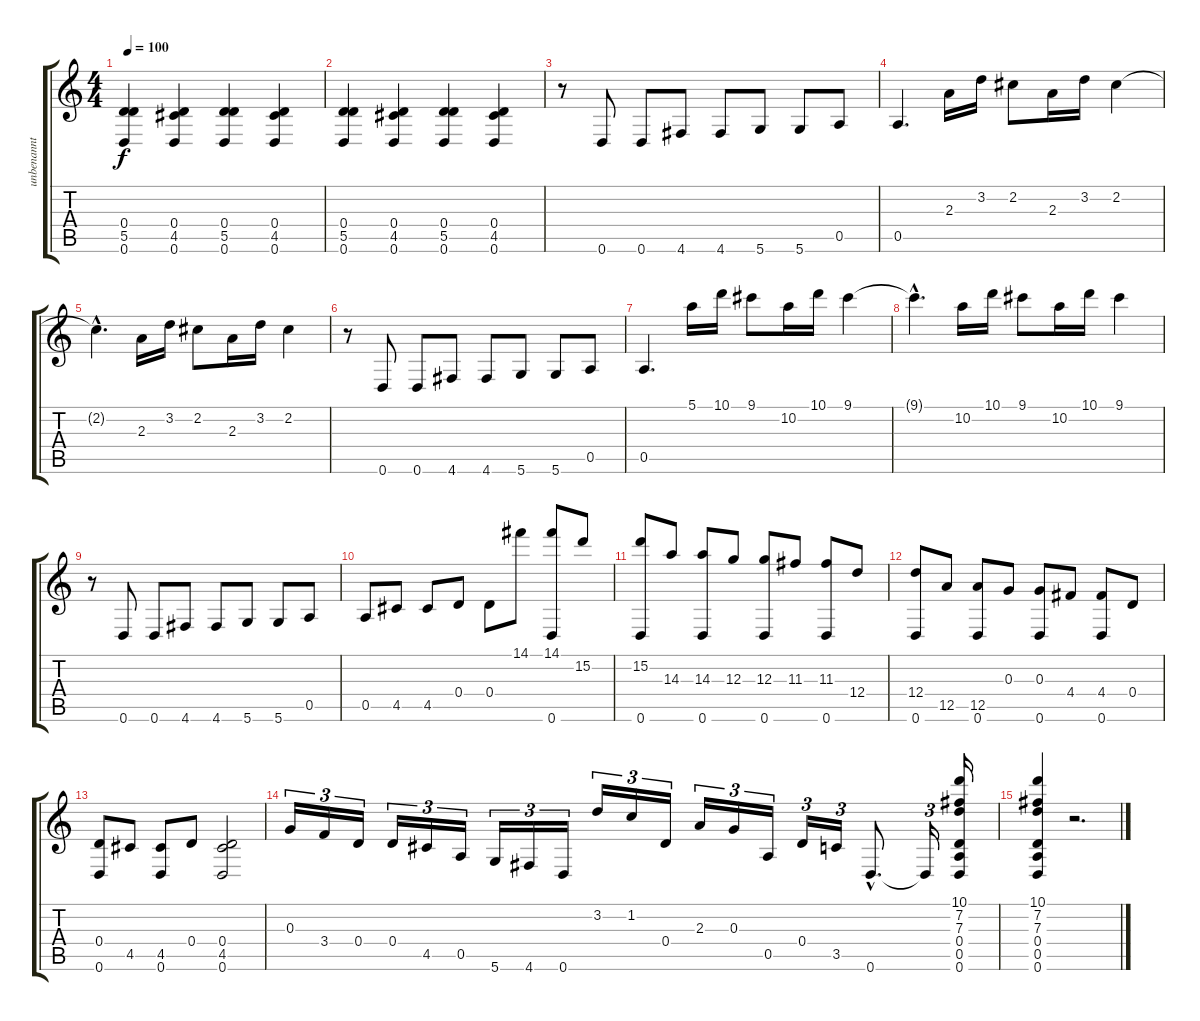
\track ("unbenannt" "unbenannt") {instrument acousticguitarnylon}
\staff {score tabs}
\tuning (E4 B3 G3 D3 A2 D2) {hide}
\ts (4 4)
\tempo 100
\clef g2
\ks c
(0.4 5.5 0.6).4{dy f} (0.4 4.5 0.6).4 (0.4 5.5 0.6).4 (0.4 4.5 0.6).4 |
(0.4 5.5 0.6).4 (0.4 4.5 0.6).4 (0.4 5.5 0.6).4 (0.4 4.5 0.6).4 |
r.8 0.6.8 0.6.8 4.6.8 4.6.8 5.6.8 5.6.8 0.5.8 |
0.5.4{d} 2.3.16 3.2.16 2.2.8 2.3.16 3.2.16 2.2.4 |
2.2{hac t}.4{d} 2.3.16 3.2.16 2.2.8 2.3.16 3.2.16 2.2.4 |
r.8 0.6.8 0.6.8 4.6.8 4.6.8 5.6.8 5.6.8 0.5.8 |
0.5.4{d} 5.1.16 10.1.16 9.1.8 10.2.16 10.1.16 9.1.4 |
9.1{hac t}.4{d} 10.2.16 10.1.16 9.1.8 10.2.16 10.1.16 9.1.4 |
r.8 0.6.8 0.6.8 4.6.8 4.6.8 5.6.8 5.6.8 0.5.8 |
0.5.8 4.5.8 4.5.8 0.4.8 0.4.8 14.1.8 (14.1 0.6).8 15.2.8 |
(15.2 0.6).8 14.3.8 (14.3 0.6).8 12.3.8 (12.3 0.6).8 11.3.8 (11.3 0.6).8 12.4.8 |
(12.4 0.6).8 12.5.8 (12.5 0.6).8 0.3.8 (0.3 0.6).8 4.4.8 (4.4 0.6).8 0.4.8 |
(0.4 0.6).8 4.5.8 (4.5 0.6).8 0.4.8 (0.4 4.5 0.6).2 |
0.3.16{tu (3 2)} 3.4.16{tu (3 2)} 0.4.16{tu (3 2)} 0.4.16{tu (3 2)} 4.5.16{tu (3 2)} 0.5.16{tu (3 2)} 5.6.16{tu (3 2)} 4.6.16{tu (3 2)} 0.6.16{tu (3 2)} 3.2.16{tu (3 2)} 1.2.16{tu (3 2)} 0.4.16{tu (3 2)} 2.3.16{tu (3 2)} 0.3.16{tu (3 2)} 0.5.16{tu (3 2)} 0.4.16{tu (3 2)} 3.5.16{tu (3 2)} 0.6{hac}.8{d} 0.6{t}.16{tu (3 2)} (10.1 7.2 7.3 0.4 0.5 0.6).16 |
(10.1 7.2 7.3 0.4 0.5 0.6).4 r.2{d}
